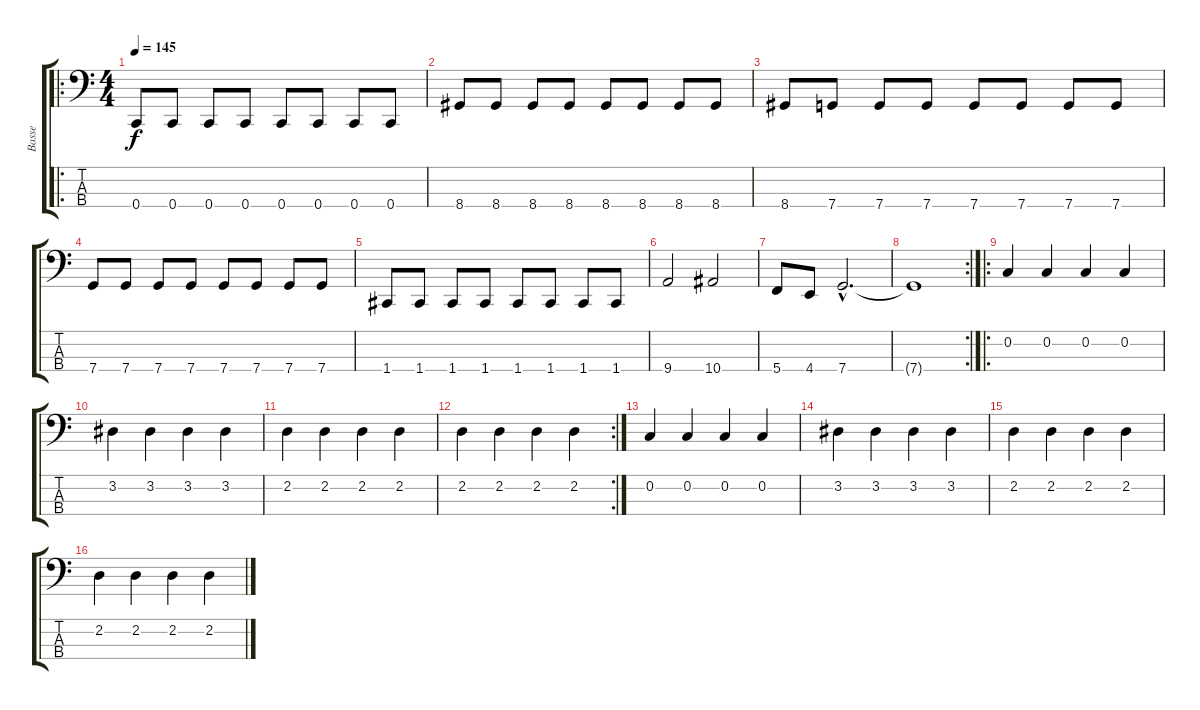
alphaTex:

\track ("Basse" "Basse") {instrument electricbasspick}
\staff {score tabs}
\tuning (F2 C2 G1 C1) {hide}
\ro
\ts (4 4)
\tempo 145
\clef f4
\ks c
0.4.8{dy f} 0.4.8 0.4.8 0.4.8 0.4.8 0.4.8 0.4.8 0.4.8 |
8.4.8 8.4.8 8.4.8 8.4.8 8.4.8 8.4.8 8.4.8 8.4.8 |
8.4.8 7.4.8 7.4.8 7.4.8 7.4.8 7.4.8 7.4.8 7.4.8 |
7.4.8 7.4.8 7.4.8 7.4.8 7.4.8 7.4.8 7.4.8 7.4.8 |
1.4.8 1.4.8 1.4.8 1.4.8 1.4.8 1.4.8 1.4.8 1.4.8 |
9.4.2 10.4.2 |
5.4.8 4.4.8 7.4{hac}.2{d} |
\rc 2
7.4{t}.1 |
\ro
0.2.4 0.2.4 0.2.4 0.2.4 |
3.2.4 3.2.4 3.2.4 3.2.4 |
2.2.4 2.2.4 2.2.4 2.2.4 |
\rc 2
2.2.4 2.2.4 2.2.4 2.2.4 |
0.2.4 0.2.4 0.2.4 0.2.4 |
3.2.4 3.2.4 3.2.4 3.2.4 |
2.2.4 2.2.4 2.2.4 2.2.4 |
2.2.4 2.2.4 2.2.4 2.2.4
